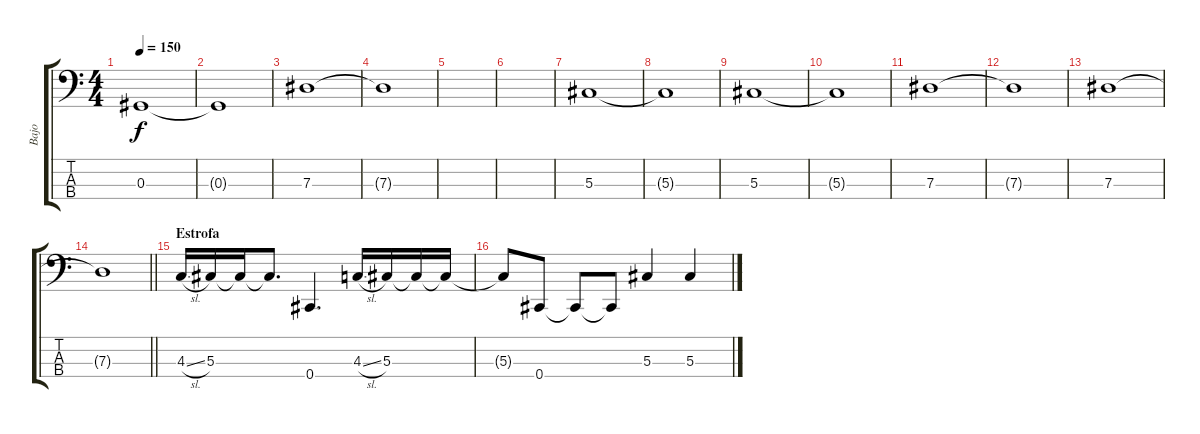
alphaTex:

\track ("Bajo" "Bajo") {instrument electricbassfinger}
\staff {score tabs}
\tuning (Gb2 Db2 Ab1 Db1) {hide}
\ts (4 4)
\tempo 150
\clef f4
\ks c
0.3.1{dy f} |
0.3{t}.1 |
7.3.1 |
7.3{t}.1 |
|
|
5.3.1 |
5.3{t}.1 |
5.3.1 |
5.3{t}.1 |
7.3.1 |
7.3{t}.1 |
7.3.1 |
\barLineRight lightlight
7.3{t}.1 |
\section ("" "Estrofa")
4.3{sl}.16 5.3.16 5.3{t}.16 5.3{t}.8{d} 0.4.4{d} 4.3{sl}.16 5.3.16 5.3{t}.16 5.3{t}.16 |
5.3{t}.8 0.4.8 0.4{t}.8 0.4{t}.8 5.3.4 5.3.4
